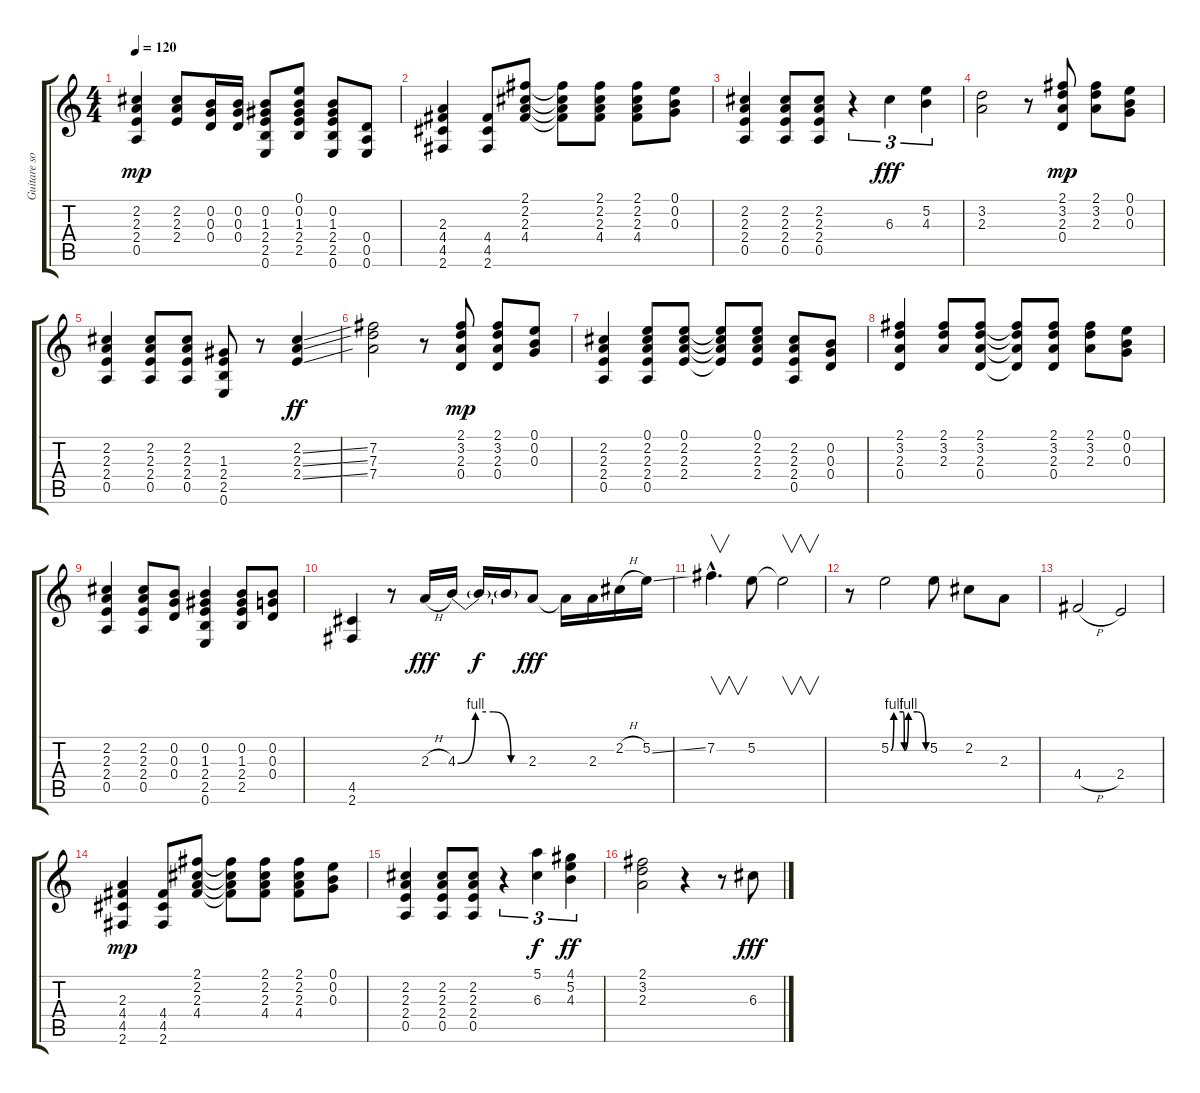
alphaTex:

\track ("Guitare solo" "Guitare so") {instrument distortionguitar}
\staff {score tabs}
\tuning (E4 B3 G3 D3 A2 E2) {hide}
\ts (4 4)
\tempo 120
\clef g2
\ks c
(2.2 2.3 2.4 0.5).4{dy mp} (2.2 2.3 2.4).8 (0.2 0.3 0.4).16 (0.2 0.3 0.4).16 (0.2 1.3 2.4 2.5 0.6).8 (0.1 0.2 1.3 2.4 2.5).8 (0.2 1.3 2.4 2.5 0.6).8 (0.4 0.5 0.6).8 |
(2.3 4.4 4.5 2.6).4 (4.4 4.5 2.6).8 (2.1 2.2 2.3 4.4).8 (2.1{t} 2.2{t} 2.3{t} 4.4{t}).8 (2.1 2.2 2.3 4.4).8 (2.1 2.2 2.3 4.4).8 (0.1 0.2 0.3).8 |
(2.2 2.3 2.4 0.5).4 (2.2 2.3 2.4 0.5).8 (2.2 2.3 2.4 0.5).8 r.4{tu (3 2)} 6.3.4{tu (3 2) dy fff} (5.2 4.3).4{tu (3 2)} |
(3.2 2.3).2 r.8 (2.1 3.2 2.3 0.4).8{dy mp} (2.1 3.2 2.3).8 (0.1 0.2 0.3).8 |
(2.2 2.3 2.4 0.5).4 (2.2 2.3 2.4 0.5).8 (2.2 2.3 2.4 0.5).8 (1.3 2.4 2.5 0.6).8 r.8 (2.2{ss} 2.3{ss} 2.4{ss}).4{dy ff} |
(7.2 7.3 7.4).2 r.8 (2.1 3.2 2.3 0.4).8{dy mp} (2.1 3.2 2.3 0.4).8 (0.1 0.2 0.3).8 |
(2.2 2.3 2.4 0.5).4 (0.1 2.2 2.3 2.4 0.5).8 (0.1 2.2 2.3 2.4).8 (0.1{t} 2.2{t} 2.3{t} 2.4{t}).8 (0.1 2.2 2.3 2.4).8 (2.2 2.3 2.4 0.5).8 (0.2 0.3 0.4).8 |
(2.1 3.2 2.3 0.4).4 (2.1 3.2 2.3).8 (2.1 3.2 2.3 0.4).8 (2.1{t} 3.2{t} 2.3{t} 0.4{t}).8 (2.1 3.2 2.3 0.4).8 (2.1 3.2 2.3).8 (0.1 0.2 0.3).8 |
(2.2 2.3 2.4 0.5).4 (2.2 2.3 2.4 0.5).8 (0.2 0.3 0.4).8 (0.2 1.3 2.4 2.5 0.6).4 (0.2 1.3 2.4 2.5).8 (0.2 0.3 0.4).8 |
(4.5 2.6).4 r.8 2.3{h}.16{dy fff} 4.3{be (custom 0 0 15 4 30 4 45 0 60 0)}.16 4.3{t}.16{dy f} 4.3{t}.16 2.3.8{dy fff} 2.3{t}.16 2.3.16 2.2{h}.16 5.2{ss}.16 |
7.2{hac}.4{v d} 5.2.8 5.2{t}.2{v} |
r.8 5.2{be (custom 0 0 5 4 21 4 23 0 30 4 45 4 60 0)}.2 5.2.8 2.2.8 2.3.8 |
4.4{h}.2 2.4.2 |
(2.3 4.4 4.5 2.6).4{dy mp} (4.4 4.5 2.6).8 (2.1 2.2 2.3 4.4).8 (2.1{t} 2.2{t} 2.3{t} 4.4{t}).8 (2.1 2.2 2.3 4.4).8 (2.1 2.2 2.3 4.4).8 (0.1 0.2 0.3).8 |
(2.2 2.3 2.4 0.5).4 (2.2 2.3 2.4 0.5).8 (2.2 2.3 2.4 0.5).8 r.4{tu (3 2)} (5.1 6.3).4{tu (3 2) dy f} (4.1 5.2 4.3).4{tu (3 2) dy ff} |
(2.1 3.2 2.3).2 r.4 r.8 6.3{ss}.8{dy fff}
